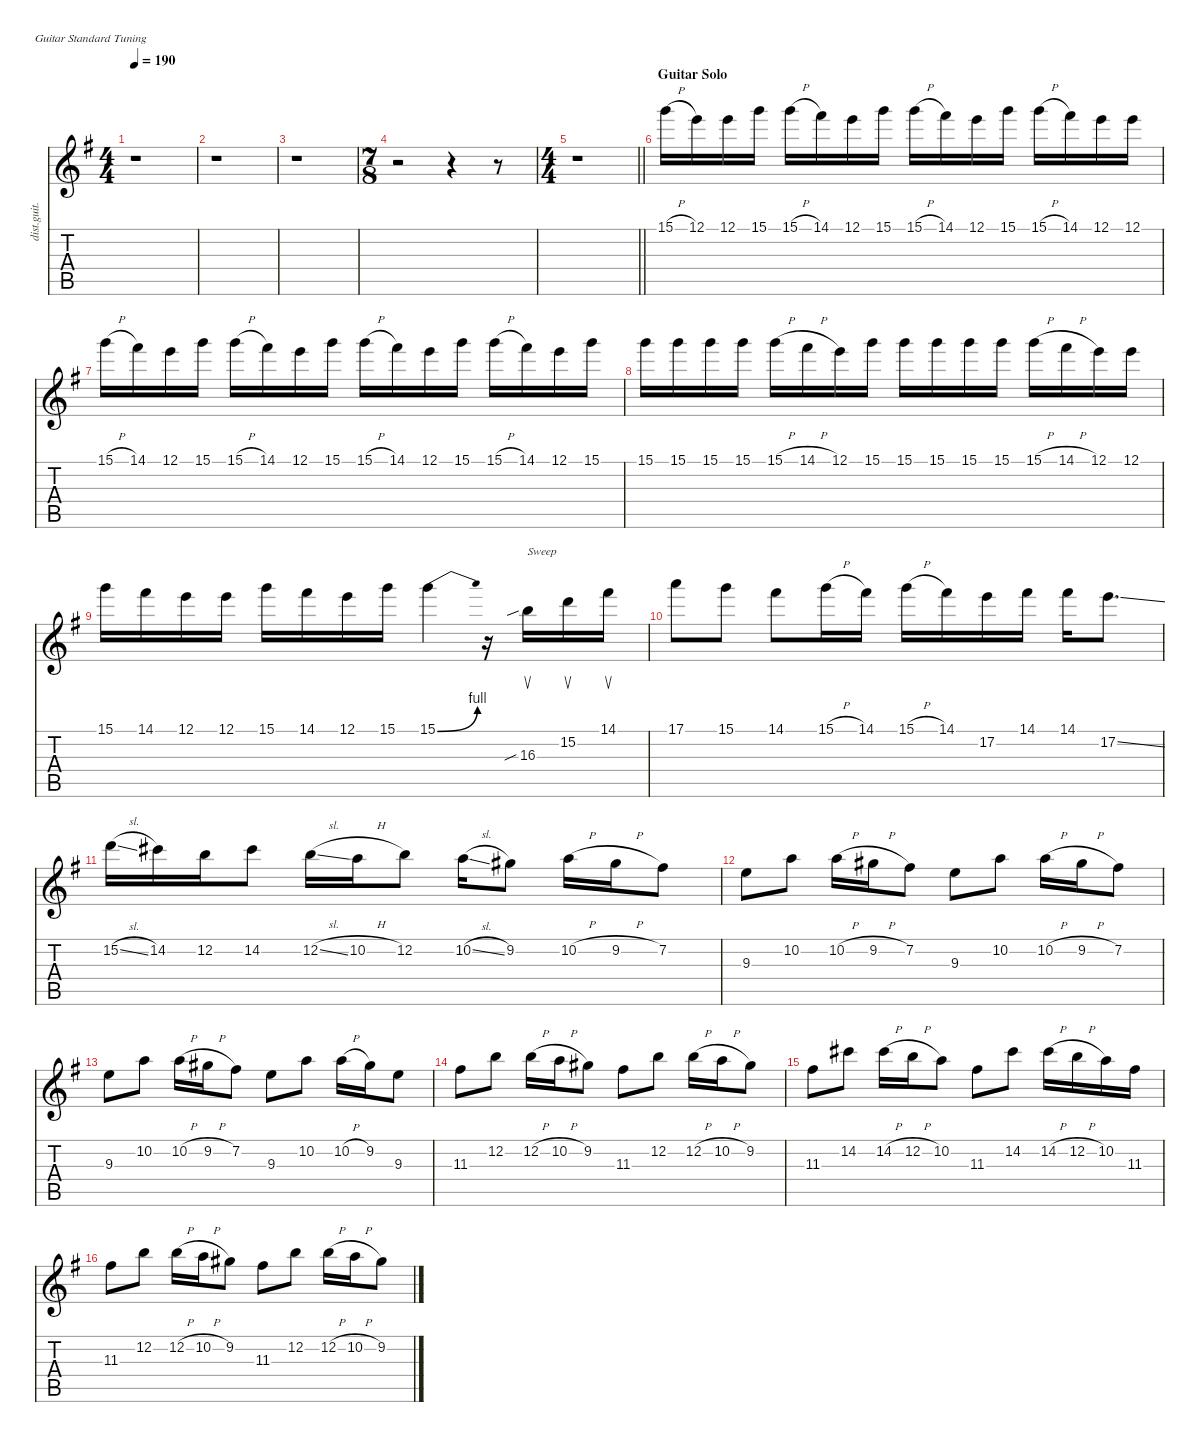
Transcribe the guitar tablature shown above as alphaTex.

\defaultSystemsLayout 4
\hideDynamics
\bracketExtendMode nobrackets
\otherSystemsTrackNameOrientation horizontal
\track ("Guitar 3" "dist.guit.") {instrument distortionguitar}
\staff {score tabs}
\tuning (E4 B3 G3 D3 A2 E2)
\ts (4 4)
\tempo 190
\clef g2
\ks eminor
r.1{dy f beam Down} |
r.1{beam Down} |
r.1{beam Down} |
\ts (7 8)
\beaming (8 3 2 2)
r.2{beam Down} r.4{beam Down} r.8{beam Down} |
\ts (4 4)
\beaming (8 2 2 2 2)
\barLineRight lightlight
r.1{beam Down} |
\section ("" "Guitar Solo")
15.1{h acc forcenatural}.16{beam Down} 12.1{acc forcenatural}.16{beam Down} 12.1{acc forcenatural}.16{beam Down} 15.1{acc forcenatural}.16{beam Down} 15.1{h acc forcenatural}.16{beam Down} 14.1{acc #}.16{beam Down} 12.1{acc forcenatural}.16{beam Down} 15.1{acc forcenatural}.16{beam Down} 15.1{h acc forcenatural}.16{beam Down} 14.1{acc #}.16{beam Down} 12.1{acc forcenatural}.16{beam Down} 15.1{acc forcenatural}.16{beam Down} 15.1{h acc forcenatural}.16{beam Down} 14.1{acc #}.16{beam Down} 12.1{acc forcenatural}.16{beam Down} 12.1{acc forcenatural}.16{beam Down} |
15.1{h acc forcenatural}.16{beam Down} 14.1{acc #}.16{beam Down} 12.1{acc forcenatural}.16{beam Down} 15.1{acc forcenatural}.16{beam Down} 15.1{h acc forcenatural}.16{beam Down} 14.1{acc #}.16{beam Down} 12.1{acc forcenatural}.16{beam Down} 15.1{acc forcenatural}.16{beam Down} 15.1{h acc forcenatural}.16{beam Down} 14.1{acc #}.16{beam Down} 12.1{acc forcenatural}.16{beam Down} 15.1{acc forcenatural}.16{beam Down} 15.1{h acc forcenatural}.16{beam Down} 14.1{acc #}.16{beam Down} 12.1{acc forcenatural}.16{beam Down} 15.1{acc forcenatural}.16{beam Down} |
15.1{acc forcenatural}.16{beam Down} 15.1{acc forcenatural}.16{beam Down} 15.1{acc forcenatural}.16{beam Down} 15.1{acc forcenatural}.16{beam Down} 15.1{h acc forcenatural}.16{beam Down} 14.1{h acc #}.16{beam Down} 12.1{acc forcenatural}.16{beam Down} 15.1{acc forcenatural}.16{beam Down} 15.1{acc forcenatural}.16{beam Down} 15.1{acc forcenatural}.16{beam Down} 15.1{acc forcenatural}.16{beam Down} 15.1{acc forcenatural}.16{beam Down} 15.1{h acc forcenatural}.16{beam Down} 14.1{h acc #}.16{beam Down} 12.1{acc forcenatural}.16{beam Down} 12.1{acc forcenatural}.16{beam Down} |
15.1{acc forcenatural}.16{beam Down} 14.1{acc #}.16{beam Down} 12.1{acc forcenatural}.16{beam Down} 12.1{acc forcenatural}.16{beam Down} 15.1{acc forcenatural}.16{beam Down} 14.1{acc #}.16{beam Down} 12.1{acc forcenatural}.16{beam Down} 15.1{acc forcenatural}.16{beam Down} 15.1{be (bend 0 0 30 4) acc forcenatural}.4{beam Down} r.16{beam Down} 16.3{sib acc forcenatural}.16{su txt "Sweep" beam Down} 15.2{acc forcenatural}.16{su beam Down} 14.1{acc #}.16{su beam Down} |
17.1{acc forcenatural}.8{beam Down} 15.1{acc forcenatural}.8{beam Down} 14.1{acc #}.8{beam Down} 15.1{h acc forcenatural}.16{beam Down} 14.1{acc #}.16{beam Down} 15.1{h acc forcenatural}.16{beam Down} 14.1{acc #}.16{beam Down} 17.2{acc forcenatural}.16{beam Down} 14.1{acc #}.16{beam Down} 14.1{acc #}.16{beam Down} 17.2{ss acc forcenatural}.8{d beam Down} |
15.2{sl acc forcenatural}.16{beam Down} 14.2{acc #}.16{beam Down} 12.2{acc forcenatural}.16{beam Down} 14.2{acc #}.8{beam Down} 12.2{sl acc forcenatural}.16{beam Down} 10.2{h acc forcenatural}.16{beam Down} 12.2{acc forcenatural}.8{beam Down} 10.2{sl acc forcenatural}.16{beam Down} 9.2{acc #}.8{beam Down} 10.2{h acc forcenatural}.16{beam Down} 9.2{h acc #}.16{beam Down} 7.2{acc #}.8{beam Down} |
9.3{acc forcenatural}.8{beam Down} 10.2{acc forcenatural}.8{beam Down} 10.2{h acc forcenatural}.16{beam Down} 9.2{h acc #}.16{beam Down} 7.2{acc #}.8{beam Down} 9.3{acc forcenatural}.8{beam Down} 10.2{acc forcenatural}.8{beam Down} 10.2{h acc forcenatural}.16{beam Down} 9.2{h acc #}.16{beam Down} 7.2{acc #}.8{beam Down} |
9.3{acc forcenatural}.8{beam Down} 10.2{acc forcenatural}.8{beam Down} 10.2{h acc forcenatural}.16{beam Down} 9.2{h acc #}.16{beam Down} 7.2{acc #}.8{beam Down} 9.3{acc forcenatural}.8{beam Down} 10.2{acc forcenatural}.8{beam Down} 10.2{h acc forcenatural}.16{beam Down} 9.2{acc #}.16{beam Down} 9.3{acc forcenatural}.8{beam Down} |
11.3{acc #}.8{beam Down} 12.2{acc forcenatural}.8{beam Down} 12.2{h acc forcenatural}.16{beam Down} 10.2{h acc forcenatural}.16{beam Down} 9.2{acc #}.8{beam Down} 11.3{acc #}.8{beam Down} 12.2{acc forcenatural}.8{beam Down} 12.2{h acc forcenatural}.16{beam Down} 10.2{h acc forcenatural}.16{beam Down} 9.2{acc #}.8{beam Down} |
11.3{acc #}.8{beam Down} 14.2{acc #}.8{beam Down} 14.2{h acc #}.16{beam Down} 12.2{h acc forcenatural}.16{beam Down} 10.2{acc forcenatural}.8{beam Down} 11.3{acc #}.8{beam Down} 14.2{acc #}.8{beam Down} 14.2{h acc #}.16{beam Down} 12.2{h acc forcenatural}.16{beam Down} 10.2{acc forcenatural}.16{beam Down} 11.3{acc #}.16{beam Down} |
11.3{acc #}.8{beam Down} 12.2{acc forcenatural}.8{beam Down} 12.2{h acc forcenatural}.16{beam Down} 10.2{h acc forcenatural}.16{beam Down} 9.2{acc #}.8{beam Down} 11.3{acc #}.8{beam Down} 12.2{acc forcenatural}.8{beam Down} 12.2{h acc forcenatural}.16{beam Down} 10.2{h acc forcenatural}.16{beam Down} 9.2{acc #}.8{beam Down}
